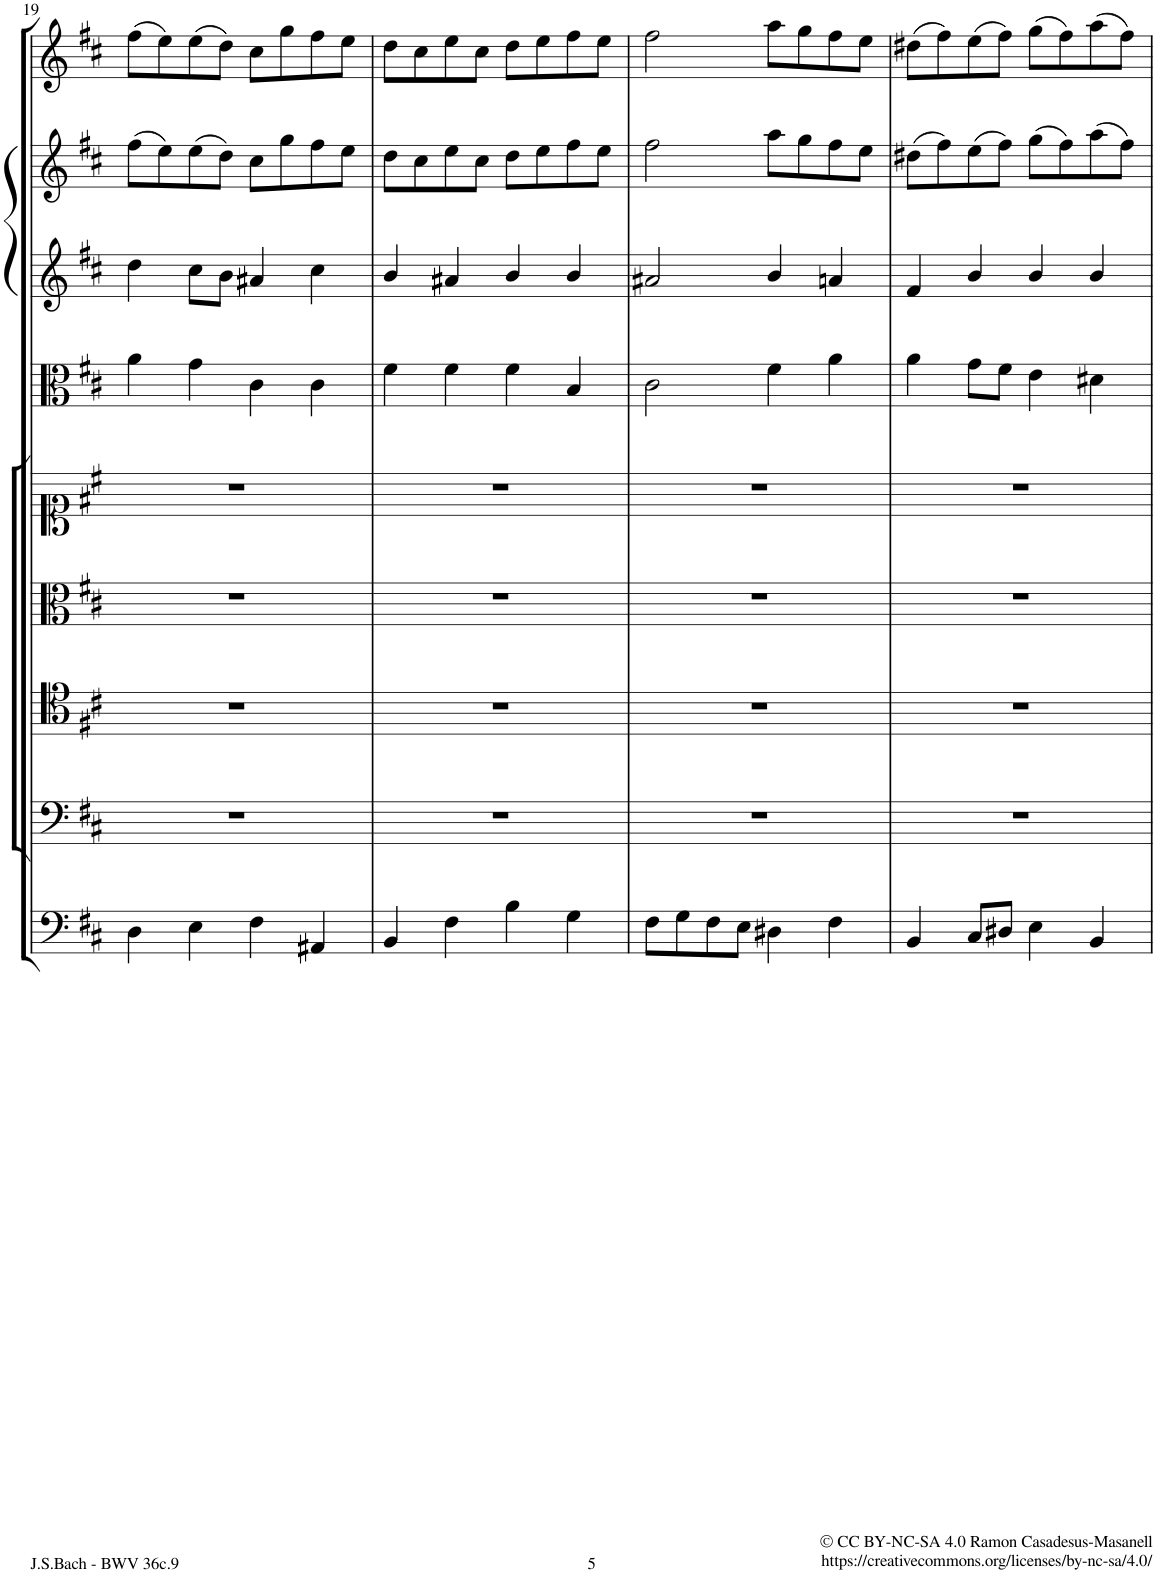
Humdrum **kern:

**kern	**kern	**kern	**kern	**kern	**kern	**kern	**kern	**kern
*part9	*part8	*part7	*part6	*part5	*part4	*part3	*part2	*part1
*staff9	*staff8	*staff7	*staff6	*staff5	*staff4	*staff3	*staff2	*staff1
*I"Continuo	*I"Basso	*I"Tenore	*I"Alto	*I"Soprano	*I"Viola	*I"Violino II	*I"Violino I	*I"Oboe d'amore
*	*	*	*	*	*I'Vla	*I'Vln	*I'Vln	*I'Ob
!!LO:PB:g=z
*clefF4	*clefF4	*clefC4	*clefC3	*clefC1	*clefC3	*clefG2	*clefG2	*clefG2
*k[f#c#]	*k[f#c#]	*k[f#c#]	*k[f#c#]	*k[f#c#]	*k[f#c#]	*k[f#c#]	*k[f#c#]	*k[f#c#]
*M2/2	*M2/2	*M2/2	*M2/2	*M2/2	*M2/2	*M2/2	*M2/2	*M2/2
*met(c|)	*met(c|)	*met(c|)	*met(c|)	*met(c|)	*met(c|)	*met(c|)	*met(c|)	*met(c|)
=19	=19	=19	=19	=19	=19	=19	=19	=19
4D\	1r	1r	1r	1r	4a\	4dd\	(8ff#\L	(8ff#\L
.	.	.	.	.	.	.	8ee\)	8ee\)
4E\	.	.	.	.	4g\	8cc#\L	(8ee\	(8ee\
.	.	.	.	.	.	8b\J	8dd\J)	8dd\J)
4F#\	.	.	.	.	4c#\	4a#X/	8cc#\L	8cc#\L
.	.	.	.	.	.	.	8gg\	8gg\
4AA#X/	.	.	.	.	4c#\	4cc#\	8ff#\	8ff#\
.	.	.	.	.	.	.	8ee\J	8ee\J
=20	=20	=20	=20	=20	=20	=20	=20	=20
4BB/	1r	1r	1r	1r	4f#\	4b/	8dd\L	8dd\L
.	.	.	.	.	.	.	8cc#\	8cc#\
4F#\	.	.	.	.	4f#\	4a#X/	8ee\	8ee\
.	.	.	.	.	.	.	8cc#\J	8cc#\J
4B\	.	.	.	.	4f#\	4b/	8dd\L	8dd\L
.	.	.	.	.	.	.	8ee\	8ee\
4G\	.	.	.	.	4B/	4b/	8ff#\	8ff#\
.	.	.	.	.	.	.	8ee\J	8ee\J
=21	=21	=21	=21	=21	=21	=21	=21	=21
8F#\L	1r	1r	1r	1r	2c#\	2a#X/	2ff#\	2ff#\
8G\	.	.	.	.	.	.	.	.
8F#\	.	.	.	.	.	.	.	.
8E\J	.	.	.	.	.	.	.	.
4D#X\	.	.	.	.	4f#\	4b/	8aa\L	8aa\L
.	.	.	.	.	.	.	8gg\	8gg\
4F#\	.	.	.	.	4a\	4an/	8ff#\	8ff#\
.	.	.	.	.	.	.	8ee\J	8ee\J
=22	=22	=22	=22	=22	=22	=22	=22	=22
4BB/	1r	1r	1r	1r	4a\	4f#/	(8dd#X\L	(8dd#X\L
.	.	.	.	.	.	.	8ff#\)	8ff#\)
8C#/L	.	.	.	.	8g\L	4b/	(8ee\	(8ee\
8D#X/J	.	.	.	.	8f#\J	.	8ff#\J)	8ff#\J)
4E\	.	.	.	.	4e\	4b/	(8gg\L	(8gg\L
.	.	.	.	.	.	.	8ff#\)	8ff#\)
4BB/	.	.	.	.	4d#X\	4b/	(8aa\	(8aa\
.	.	.	.	.	.	.	8ff#\J)	8ff#\J)
=	=	=	=	=	=	=	=	=
*-	*-	*-	*-	*-	*-	*-	*-	*-
